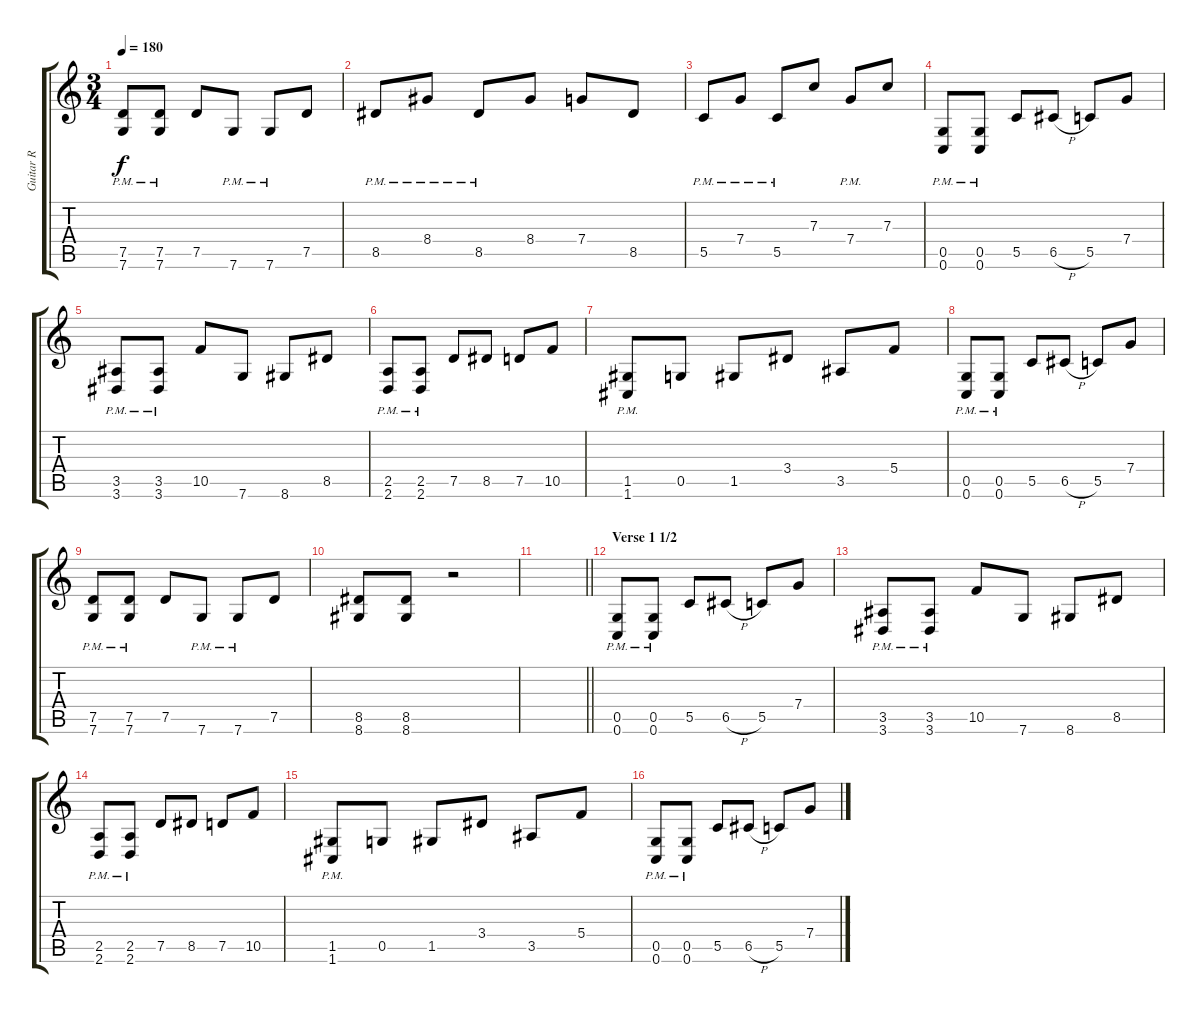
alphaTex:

\track ("Guitar R" "Guitar R") {instrument distortionguitar}
\staff {score tabs}
\tuning (D4 A3 F3 C3 G2 C2) {hide}
\ts (3 4)
\tempo 180
\clef g2
\ks c
(7.5{pm} 7.6{pm}).8{dy f} (7.5{pm} 7.6{pm}).8 7.5.8 7.6{pm}.8 7.6{pm}.8 7.5.8 |
8.5{pm}.8 8.4{pm}.8 8.5{pm}.8 8.4.8 7.4.8 8.5.8 |
5.5{pm}.8 7.4{pm}.8 5.5{pm}.8 7.3.8 7.4{pm}.8 7.3.8 |
(0.5{pm} 0.6{pm}).8 (0.5{pm} 0.6{pm}).8 5.5.8 6.5{h}.8 5.5.8 7.4.8 |
(3.5{pm} 3.6{pm}).8 (3.5{pm} 3.6{pm}).8 10.5.8 7.6.8 8.6.8 8.5.8 |
(2.5{pm} 2.6{pm}).8 (2.5{pm} 2.6{pm}).8 7.5.8 8.5.8 7.5.8 10.5.8 |
(1.5{pm} 1.6{pm}).8 0.5.8 1.5.8 3.4.8 3.5.8 5.4.8 |
(0.5{pm} 0.6{pm}).8 (0.5{pm} 0.6{pm}).8 5.5.8 6.5{h}.8 5.5.8 7.4.8 |
(7.5{pm} 7.6{pm}).8 (7.5{pm} 7.6{pm}).8 7.5.8 7.6{pm}.8 7.6{pm}.8 7.5.8 |
(8.5 8.6).8 (8.5 8.6).8 r.2 |
\barLineRight lightlight
|
\section ("" "Verse 1 1/2")
(0.5{pm} 0.6{pm}).8 (0.5{pm} 0.6{pm}).8 5.5.8 6.5{h}.8 5.5.8 7.4.8 |
(3.5{pm} 3.6{pm}).8 (3.5{pm} 3.6{pm}).8 10.5.8 7.6.8 8.6.8 8.5.8 |
(2.5{pm} 2.6{pm}).8 (2.5{pm} 2.6{pm}).8 7.5.8 8.5.8 7.5.8 10.5.8 |
(1.5{pm} 1.6{pm}).8 0.5.8 1.5.8 3.4.8 3.5.8 5.4.8 |
(0.5{pm} 0.6{pm}).8 (0.5{pm} 0.6{pm}).8 5.5.8 6.5{h}.8 5.5.8 7.4.8
